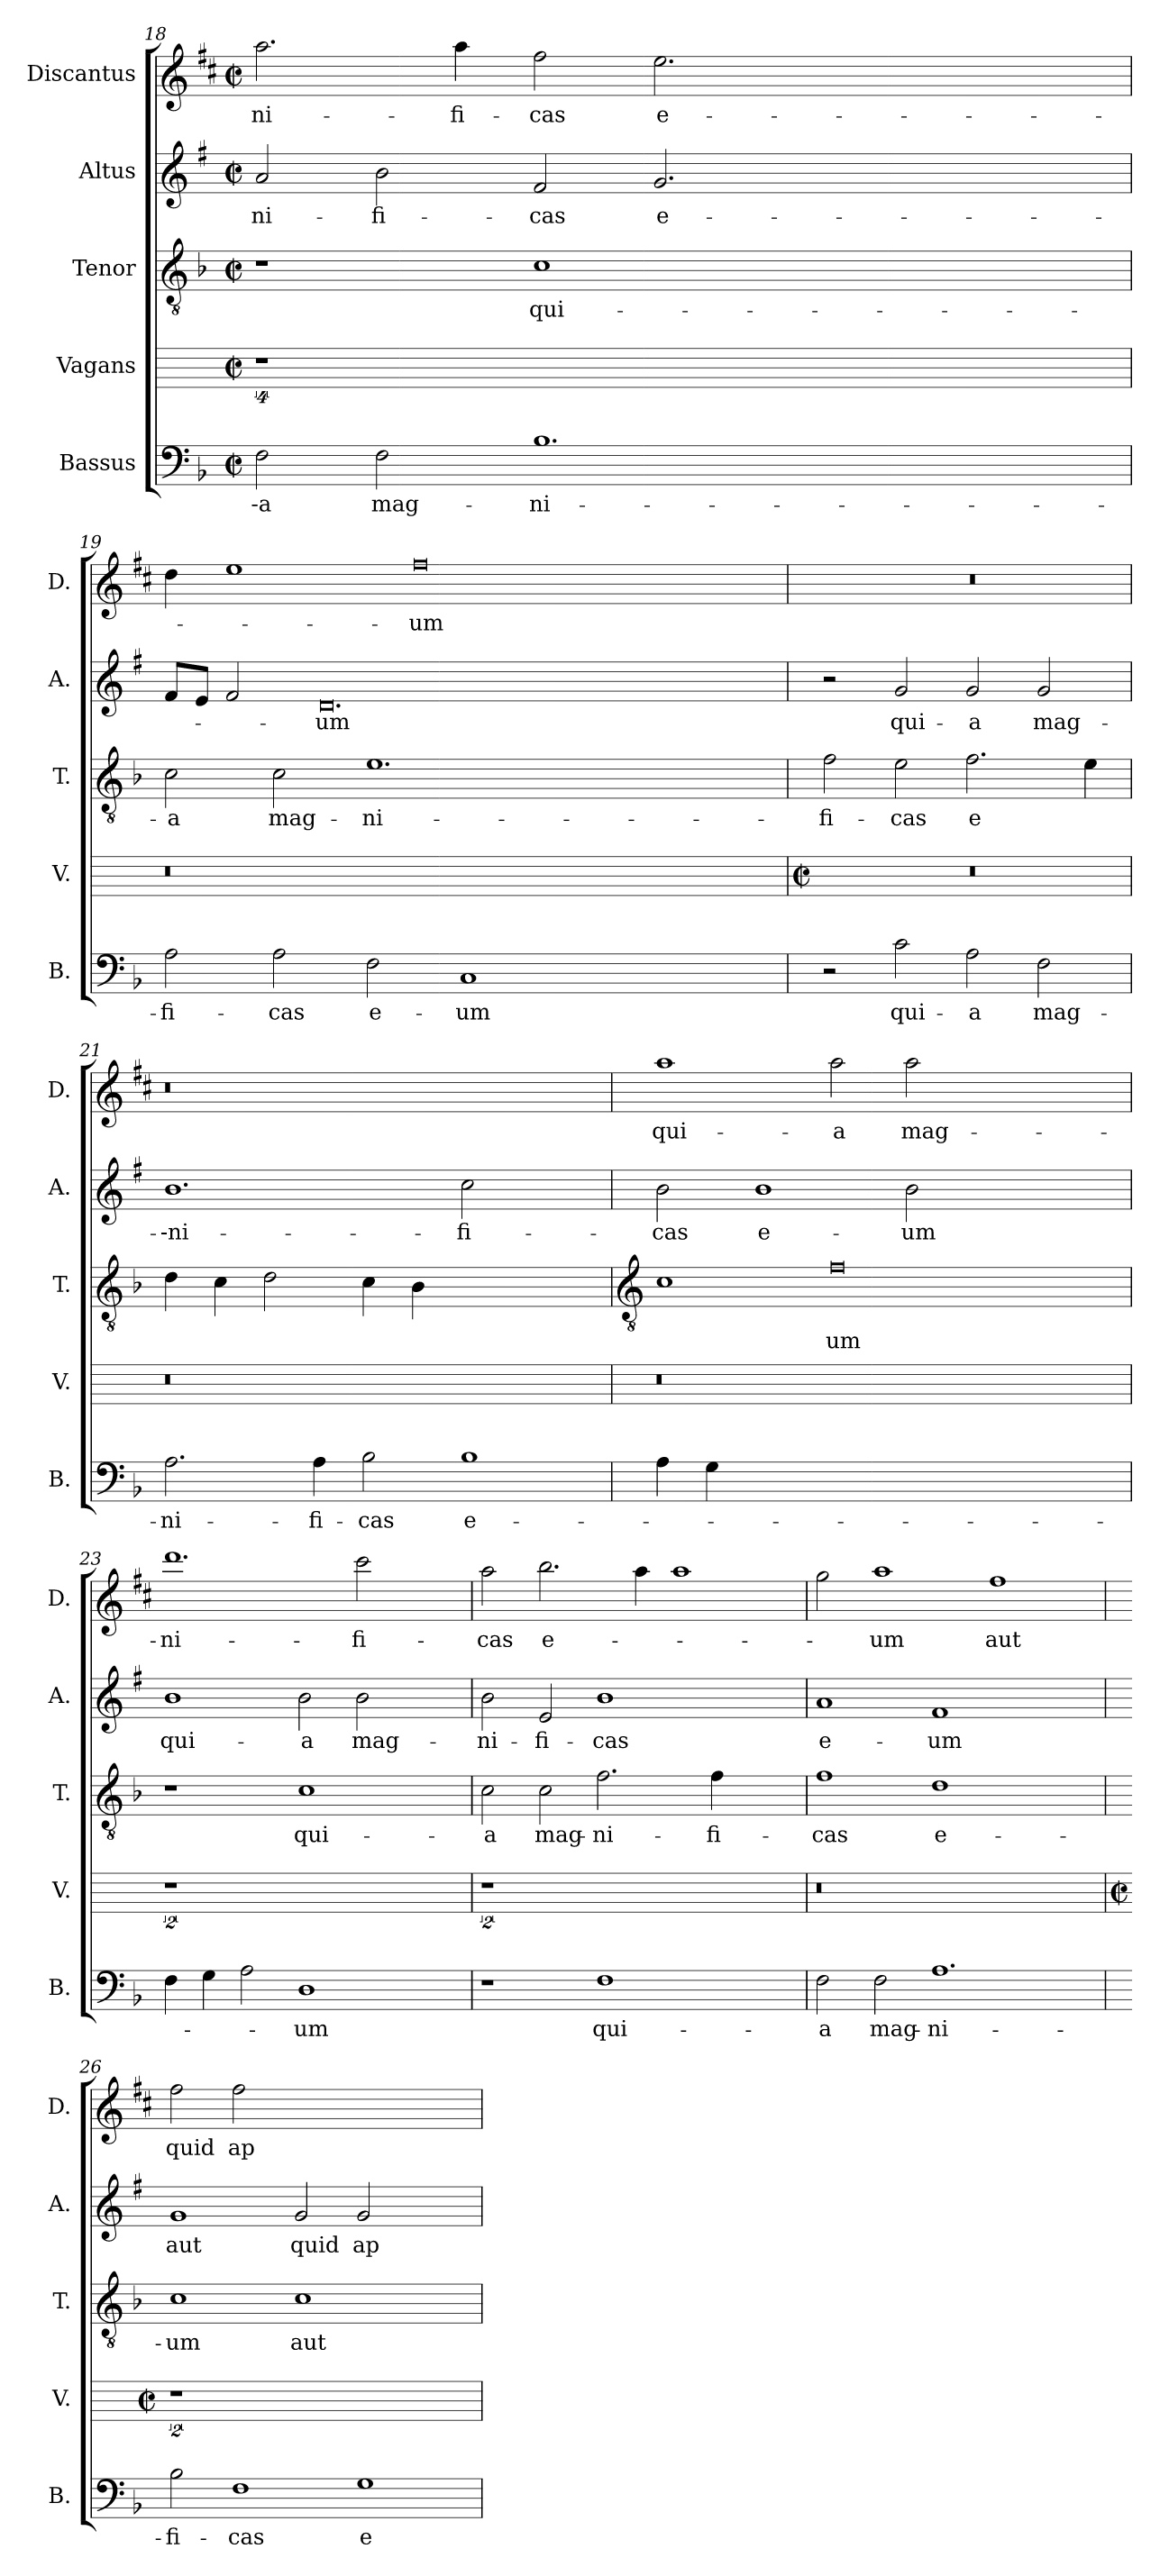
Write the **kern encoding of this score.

**kern	**text	**kern	**kern	**text	**kern	**text	**kern	**text
*part5	*part5	*part4	*part3	*part3	*part2	*part2	*part1	*part1
*staff5	*staff5	*staff4	*staff3	*staff3	*staff2	*staff2	*staff1	*staff1
*I"Bassus	*	*I"Vagans	*I"Tenor	*	*I"Altus	*	*I"Discantus	*
*I'B.	*	*I'V.	*I'T.	*	*I'A.	*	*I'D.	*
!!LO:LB:g=z
*clefF4	*	*	*clefGv2	*	*clefG2	*	*clefG2	*
*	*	*	*	*	*ITrd1c2	*	*ITrd5c9	*
*k[b-]	*	*	*k[b-]	*	*k[b-]	*	*k[b-]	*
*F:	*	*	*F:	*	*F:	*	*F:	*
*M4/2	*	*M4/2	*M4/2	*	*M4/2	*	*M4/2	*
*met(c|)	*	*met(c|)	*met(c|)	*	*met(c|)	*	*met(c|)	*
=18	=18	=18	=18	=18	=18	=18	=18	=18
!	!LO:LY:b	!	!	!	!	!LO:LY:b	!	!LO:LY:b
2F	--a	4%13r	1r	.	2g	-ni-	2.cc	-ni-
!	!LO:LY:b	!	!	!	!	!LO:LY:b	!	!
2F	mag-	.	.	.	2a	-fi-	.	.
!	!	!	!	!	!	!	!	!LO:LY:b
.	.	.	.	.	.	.	4cc	-fi-
!	!LO:LY:b	!	!	!LO:LY:b	!	!LO:LY:b	!	!LO:LY:b
1.B-	-ni-	.	1c	qui-	2e	-cas	2a	-cas
!	!	!	!	!	!	!LO:LY:b	!	!LO:LY:b
.	.	.	.	.	2.f	e-	2.g	e-
.	.	.	1ryy	.	.	.	.	.
.	.	.	.	.	1ryy	.	1ryy	.
2.ryy	.	.	.	.	.	.	.	.
.	.	.	4ryy	.	.	.	.	.
=19	=19	=19	=19	=19	=19	=19	=19	=19
!	!LO:LY:b	!	!	!LO:LY:b	!	!	!	!
2A	-fi-	0r	2c	-a	8eL	.	4f	.
.	.	.	.	.	8dJ	.	.	.
.	.	.	.	.	2e	.	1g	.
!	!LO:LY:b	!	!	!LO:LY:b	!	!	!	!
2A	-cas	.	2c	mag-	.	.	.	.
!	!	!	!	!	!	!LO:LY:b	!	!
.	.	.	.	.	0.c	-um	.	.
!	!LO:LY:b	!	!	!LO:LY:b	!	!	!	!
2F	e-	.	1.e	-ni-	.	.	.	.
!	!	!	!	!	!	!	!	!LO:LY:b
.	.	.	.	.	.	.	0a	-um
!	!LO:LY:b	!	!	!	!	!	!	!
1C	-um	.	.	.	.	.	.	.
.	.	1..ryy	.	.	.	.	.	.
1ryy	.	.	1ryy	.	.	.	.	.
.	.	.	.	.	.	.	2ryy	.
4ryy	.	.	4ryy	.	.	.	.	.
!!LO:LB:g=z
=20	=20	=20	=20	=20	=20	=20	=20	=20
*	*	*M4/2	*	*	*	*	*	*
*	*	*met(c|)	*	*	*	*	*	*
!	!	!	!	!LO:LY:b	!	!	!	!
2r	.	0r	2f	-fi-	2r	.	0r	.
!	!LO:LY:b	!	!	!LO:LY:b	!	!LO:LY:b	!	!
2c	qui-	.	2e	-cas	2f	qui-	.	.
!	!LO:LY:b	!	!	!LO:LY:b	!	!LO:LY:b	!	!
2A	-a	.	2.f	e-	2f	-a	.	.
!	!LO:LY:b	!	!	!	!	!LO:LY:b	!	!
2F	mag-	.	.	.	2f	mag-	.	.
.	.	.	4e	.	.	.	.	.
!!LO:LB:g=z
=21	=21	=21	=21	=21	=21	=21	=21	=21
!	!LO:LY:b	!	!	!	!	!LO:LY:b	!	!
2.A	-ni-	0r	4d	.	1.a	--ni-	0r	.
.	.	.	4c	.	.	.	.	.
.	.	.	2d	.	.	.	.	.
!	!LO:LY:b	!	!	!	!	!	!	!
4A	-fi-	.	.	.	.	.	.	.
!	!LO:LY:b	!	!	!	!	!	!	!
2B-	-cas	.	4c	.	.	.	.	.
.	.	.	4B-	.	.	.	.	.
!	!LO:LY:b	!	!	!	!	!LO:LY:b	!	!
1B-	e-	.	1ryy	.	2b-	-fi-	.	.
.	.	2ryy	.	.	2ryy	.	2ryy	.
!!LO:LB:g=z
=22	=22	=22	=22	=22	=22	=22	=22	=22
*	*	*	*clefGv2	*	*	*	*	*
!	!	!	!	!LO:LY:b	!	!LO:LY:b	!	!LO:LY:b
4A	.	0r	1c	---	2a	-cas	1cc	qui-
4G	.	.	.	.	.	.	.	.
!	!	!	!	!	!	!LO:LY:b	!	!
0ryy	.	.	.	.	1a	e-	.	.
!	!	!	!	!LO:LY:b	!	!	!	!LO:LY:b
.	.	.	0f	-um	.	.	2cc	-a
!	!	!	!	!	!	!LO:LY:b	!	!LO:LY:b
.	.	.	.	.	2a	-um	2cc	mag-
.	.	1ryy	.	.	1ryy	.	1ryy	.
2ryy	.	.	.	.	.	.	.	.
!!LO:LB:g=z
=23	=23	=23	=23	=23	=23	=23	=23	=23
!	!	!	!	!	!	!LO:LY:b	!	!LO:LY:b
4F	.	2%5r	1r	.	1a	qui-	1.ff	-ni-
4G	.	.	.	.	.	.	.	.
2A	.	.	.	.	.	.	.	.
!	!LO:LY:b	!	!	!LO:LY:b	!	!LO:LY:b	!	!
1D	-um	.	1c	qui-	2a	-a	.	.
!	!	!	!	!	!	!LO:LY:b	!	!LO:LY:b
.	.	.	.	.	2a	mag-	2ee	-fi-
2ryy	.	.	2ryy	.	2ryy	.	2ryy	.
=24	=24	=24	=24	=24	=24	=24	=24	=24
!	!	!	!	!LO:LY:b	!	!LO:LY:b	!	!LO:LY:b
1r	.	2%5r	2c	-a	2a	-ni-	2cc	-cas
!	!	!	!	!LO:LY:b	!	!LO:LY:b	!	!LO:LY:b
.	.	.	2c	mag-	2d	-fi-	2.dd	e-
!	!LO:LY:b	!	!	!LO:LY:b	!	!LO:LY:b	!	!
1F	qui-	.	2.f	-ni-	1a	-cas	.	.
.	.	.	.	.	.	.	4cc	.
.	.	.	.	.	.	.	1cc	.
!	!	!	!	!LO:LY:b	!	!	!	!
.	.	.	4f	-fi-	.	.	.	.
2ryy	.	.	2ryy	.	2ryy	.	.	.
=25	=25	=25	=25	=25	=25	=25	=25	=25
!	!LO:LY:b	!	!	!LO:LY:b	!	!LO:LY:b	!	!
2F	-a	0r	1f	-cas	1g	e-	2b-	.
!	!LO:LY:b	!	!	!	!	!	!	!LO:LY:b
2F	mag-	.	.	.	.	.	1cc	-um
!	!LO:LY:b	!	!	!LO:LY:b	!	!LO:LY:b	!	!
1.A	-ni-	.	1d	e-	1e	-um	.	.
!	!	!	!	!	!	!	!	!LO:LY:b
.	.	.	.	.	.	.	1a	aut
.	.	2ryy	2ryy	.	2ryy	.	.	.
!!LO:LB:g=z
=26	=26	=26	=26	=26	=26	=26	=26	=26
*	*	*M4/2	*	*	*	*	*	*
*	*	*met(c|)	*	*	*	*	*	*
!	!LO:LY:b	!	!	!LO:LY:b	!	!LO:LY:b	!	!LO:LY:b
2B-	-fi-	2%5r	1c	-um	1f	aut	2a	quid
!	!LO:LY:b	!	!	!	!	!	!	!LO:LY:b
1F	-cas	.	.	.	.	.	2a	ap-
!	!	!	!	!LO:LY:b	!	!LO:LY:b	!	!
.	.	.	1c	aut	2f	quid	1.ryy	.
!	!LO:LY:b	!	!	!	!	!LO:LY:b	!	!
1G	e-	.	.	.	2f	ap-	.	.
.	.	.	2ryy	.	2ryy	.	.	.
=	=	=	=	=	=	=	=	=
*-	*-	*-	*-	*-	*-	*-	*-	*-
